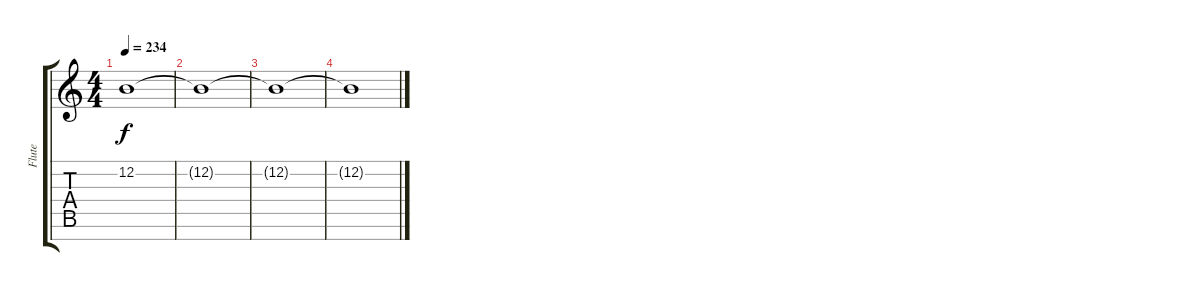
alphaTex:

\track ("Flute" "Flute") {instrument piccolo}
\staff {score tabs}
\tuning (E4 B3 G3 D3 A2 E2 B1) {hide}
\ts (4 4)
\tempo 234
\clef g2
\ks c
12.2.1{dy f} |
12.2{t}.1 |
12.2{t}.1 |
12.2{t}.1
